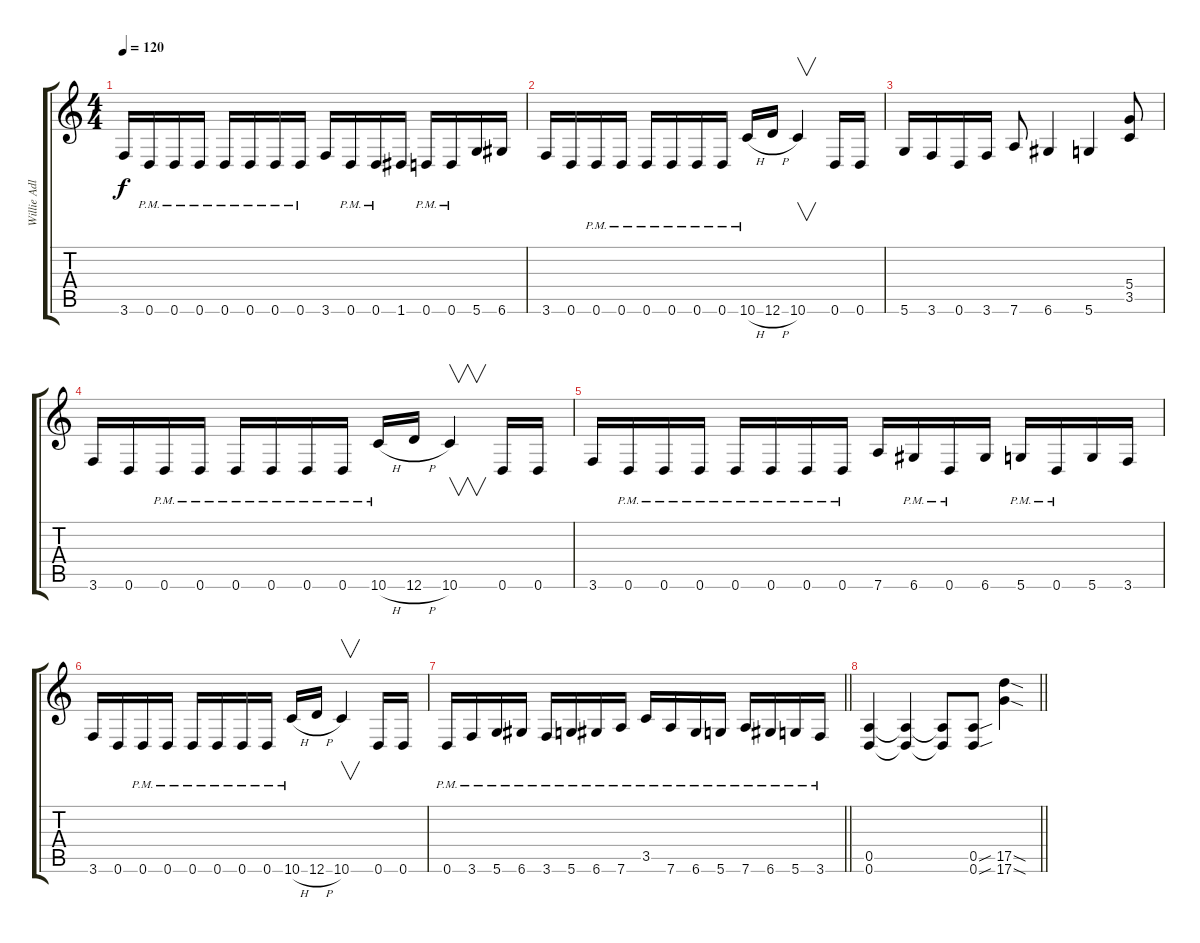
\track ("Willie Adler" "Willie Adl") {instrument distortionguitar}
\staff {score tabs}
\tuning (E4 B3 G3 D3 A2 D2) {hide}
\ts (4 4)
\tempo 120
\clef g2
\ks c
3.6.16{dy f} 0.6{pm}.16 0.6{pm}.16 0.6{pm}.16 0.6{pm}.16 0.6{pm}.16 0.6{pm}.16 0.6{pm}.16 3.6.16 0.6{pm}.16 0.6{pm}.16 1.6.16 0.6{pm}.16 0.6{pm}.16 5.6.16 6.6.16 |
3.6.16 0.6.16 0.6{pm}.16 0.6{pm}.16 0.6{pm}.16 0.6{pm}.16 0.6{pm}.16 0.6{pm}.16 10.6{h pm}.16 12.6{h}.16 10.6.4{v} 0.6.16 0.6.16 |
5.6.16 3.6.16 0.6.16 3.6.16 7.6.8 6.6.4 5.6.4 (5.4 3.5).8 |
3.6.16 0.6.16 0.6{pm}.16 0.6{pm}.16 0.6{pm}.16 0.6{pm}.16 0.6{pm}.16 0.6{pm}.16 10.6{h pm}.16 12.6{h}.16 10.6.4{v} 0.6.16 0.6.16 |
3.6.16 0.6{pm}.16 0.6{pm}.16 0.6{pm}.16 0.6{pm}.16 0.6{pm}.16 0.6{pm}.16 0.6{pm}.16 7.6.16 6.6{pm}.16 0.6{pm}.16 6.6.16 5.6{pm}.16 0.6{pm}.16 5.6.16 3.6.16 |
3.6.16 0.6.16 0.6{pm}.16 0.6{pm}.16 0.6{pm}.16 0.6{pm}.16 0.6{pm}.16 0.6{pm}.16 10.6{h pm}.16 12.6{h}.16 10.6.4{v} 0.6.16 0.6.16 |
\barLineRight lightlight
0.6{pm}.16 3.6{pm}.16 5.6{pm}.16 6.6{pm}.16 3.6{pm}.16 5.6{pm}.16 6.6{pm}.16 7.6{pm}.16 3.5{pm}.16 7.6{pm}.16 6.6{pm}.16 5.6{pm}.16 7.6{pm}.16 6.6{pm}.16 5.6{pm}.16 3.6{pm}.16 |
\barLineRight lightlight
(0.5 0.6).4 (0.5{t} 0.6{t}).4 (0.5{t} 0.6{t}).8 (0.5{sou} 0.6{sou}).8 (17.5{sod} 17.6{sod}).4
